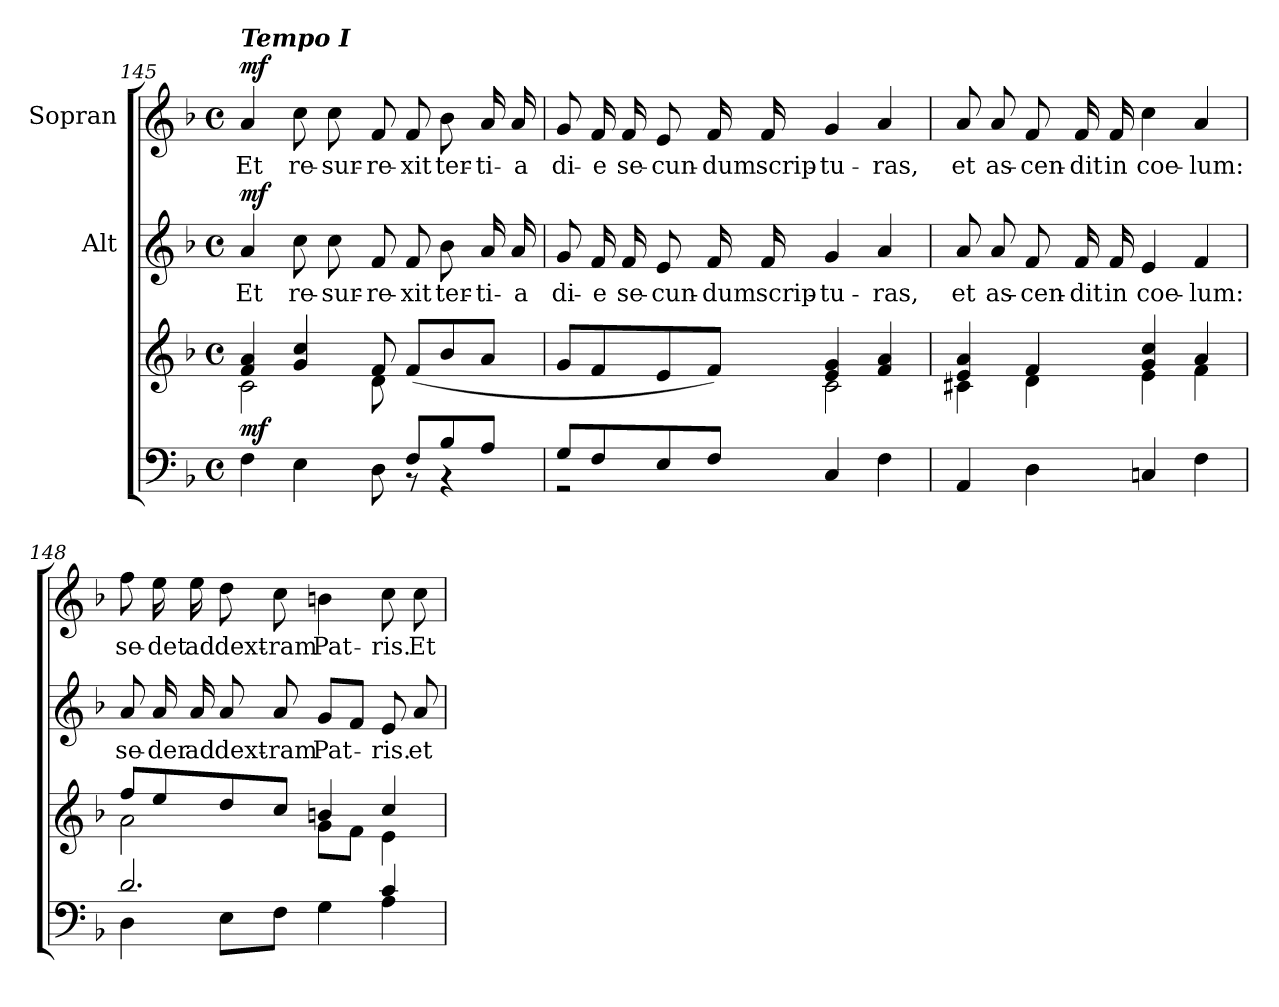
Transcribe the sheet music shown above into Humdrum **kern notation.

**kern	**kern	**dynam	**kern	**text	**dynam	**kern	**text	**dynam
*part3	*part3	*part3	*part2	*part2	*part2	*part1	*part1	*part1
*staff4	*staff3	*staff3/4	*staff2	*staff2	*staff2	*staff1	*staff1	*staff1
*	*	*	*I"Alt	*	*	*I"Sopran	*	*
!!LO:LB:g=z
*clefF4	*clefG2	*	*clefG2	*	*	*clefG2	*	*
*k[b-]	*k[b-]	*	*k[b-]	*	*	*k[b-]	*	*
*F:	*F:	*	*F:	*	*	*F:	*	*
*M4/4	*M4/4	*	*M4/4	*	*	*M4/4	*	*
*met(c)	*met(c)	*	*met(c)	*	*	*met(c)	*	*
=145	=145	=145	=145	=145	=145	=145	=145	=145
*^	*^	*	*	*	*	*	*	*
!	!	!	!	!	!	!	!	!LO:TX:a:Bi:t=Tempo I	!	!
!	!	!	!	!LO:DY:b	!	!LO:LY:b	!LO:DY:a	!	!LO:LY:b	!LO:DY:a
2ryy	4F\	4f/ 4a/	2c\	mf	4a/	Et	mf	4a/	Et	mf
!	!	!	!	!	!	!LO:LY:b	!	!	!LO:LY:b	!
.	4E\	4g/ 4cc/	.	.	8cc\	re-	.	8cc\	re-	.
!	!	!	!	!	!	!LO:LY:b	!	!	!LO:LY:b	!
.	.	.	.	.	8cc\	-sur-	.	8cc\	-sur-	.
!	!	!	!	!	!	!LO:LY:b	!	!	!LO:LY:b	!
8ryy	8D\	8f/	8d\	.	8f/	-re-	.	8f/	-re-	.
!	!	!	!	!	!	!LO:LY:b	!	!	!LO:LY:b	!
8F/L	8rBB	(<8f/L	4.ryy	.	8f/	-xit	.	8f/	-xit	.
!	!	!	!	!	!	!LO:LY:b	!	!	!LO:LY:b	!
8B-/	4rBB	8b-/	.	.	8b-\	ter-	.	8b-\	ter-	.
!	!	!	!	!	!	!LO:LY:b	!	!	!LO:LY:b	!
8A/J	.	8a/J	.	.	16a/	-ti-	.	16a/	-ti-	.
!	!	!	!	!	!	!LO:LY:b	!	!	!LO:LY:b	!
.	.	.	.	.	16a/	-a	.	16a/	-a	.
=146	=146	=146	=146	=146	=146	=146	=146	=146	=146	=146
!	!	!	!	!	!	!LO:LY:b	!	!	!LO:LY:b	!
8G/L	2rAA	8g/L	2ryy	.	8g/	di-	.	8g/	di-	.
!	!	!	!	!	!	!LO:LY:b	!	!	!LO:LY:b	!
8F/	.	8f/	.	.	16f/	-e	.	16f/	-e	.
!	!	!	!	!	!	!LO:LY:b	!	!	!LO:LY:b	!
.	.	.	.	.	16f/	se-	.	16f/	se-	.
!	!	!	!	!	!	!LO:LY:b	!	!	!LO:LY:b	!
8E/	.	8e/	.	.	8e/	-cun-	.	8e/	-cun-	.
!	!	!	!	!	!	!LO:LY:b	!	!	!LO:LY:b	!
8F/J	.	8f/J)	.	.	16f/	-dum	.	16f/	-dum	.
!	!	!	!	!	!	!LO:LY:b	!	!	!LO:LY:b	!
.	.	.	.	.	16f/	scrip-	.	16f/	scrip-	.
!	!	!	!	!	!	!LO:LY:b	!	!	!LO:LY:b	!
4C/	2ryy	4e/ 4g/	2c\	.	4g/	-tu-	.	4g/	-tu-	.
!	!	!	!	!	!	!LO:LY:b	!	!	!LO:LY:b	!
4F\	.	4f/ 4a/	.	.	4a/	-ras,	.	4a/	-ras,	.
*v	*v	*	*	*	*	*	*	*	*	*
=147	=147	=147	=147	=147	=147	=147	=147	=147	=147
!	!	!	!	!	!LO:LY:b	!	!	!LO:LY:b	!
4AA/	4e/ 4a/	4c#X\	.	8a/	et	.	8a/	et	.
!	!	!	!	!	!LO:LY:b	!	!	!LO:LY:b	!
.	.	.	.	8a/	as-	.	8a/	as-	.
!	!	!	!	!	!LO:LY:b	!	!	!LO:LY:b	!
4D\	4f/	4d\	.	8f/	-cen-	.	8f/	-cen-	.
!	!	!	!	!	!LO:LY:b	!	!	!LO:LY:b	!
.	.	.	.	16f/	-dit	.	16f/	-dit	.
!	!	!	!	!	!LO:LY:b	!	!	!LO:LY:b	!
.	.	.	.	16f/	in	.	16f/	in	.
!	!	!	!	!	!LO:LY:b	!	!	!LO:LY:b	!
4Cn/	4g/ 4cc/	4e\	.	4e/	coe-	.	4cc\	coe-	.
!	!	!	!	!	!LO:LY:b	!	!	!LO:LY:b	!
4F\	4a/	4f\	.	4f/	-lum:	.	4a/	-lum:	.
!!LO:PB:g=z
=148	=148	=148	=148	=148	=148	=148	=148	=148	=148
*^	*	*	*	*	*	*	*	*	*
!	!	!	!	!	!	!LO:LY:b	!	!	!LO:LY:b	!
2.d/	4D\	8ff/L	2a\	.	8a/	se-	.	8ff\	se-	.
!	!	!	!	!	!	!LO:LY:b	!	!	!LO:LY:b	!
.	.	8ee/	.	.	16a/	-der	.	16ee\	-det	.
!	!	!	!	!	!	!LO:LY:b	!	!	!LO:LY:b	!
.	.	.	.	.	16a/	ad	.	16ee\	ad	.
!	!	!	!	!	!	!LO:LY:b	!	!	!LO:LY:b	!
.	8E\L	8dd/	.	.	8a/	dext-	.	8dd\	dext-	.
!	!	!	!	!	!	!LO:LY:b	!	!	!LO:LY:b	!
.	8F\J	8cc/J	.	.	8a/	-ram	.	8cc\	-ram	.
!	!	!	!	!	!	!LO:LY:b	!	!	!LO:LY:b	!
.	4G\	4bn/	8g\L	.	8g/L	Pat-	.	4bn\	Pat-	.
.	.	.	8f\J	.	8f/J	.	.	.	.	.
!	!	!	!	!	!	!LO:LY:b	!	!	!LO:LY:b	!
4c/	4A\	4cc/	4e\	.	8e/	-ris.	.	8cc\	-ris.	.
!	!	!	!	!	!	!LO:LY:b	!	!	!LO:LY:b	!
.	.	.	.	.	8a/	et	.	8cc\	Et	.
*v	*v	*	*	*	*	*	*	*	*	*
*	*v	*v	*	*	*	*	*	*	*
=	=	=	=	=	=	=	=	=
*-	*-	*-	*-	*-	*-	*-	*-	*-
